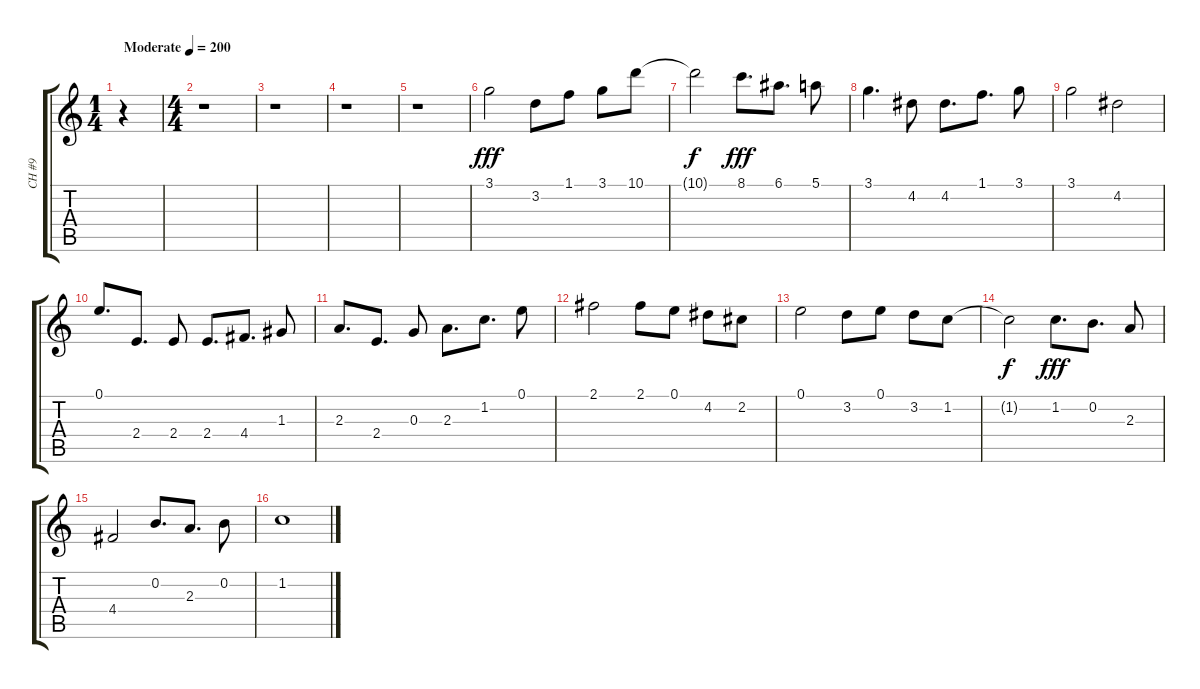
\track ("CH #9" "CH #9") {instrument distortionguitar}
\staff {score tabs}
\tuning (E4 B3 G3 D3 A2 E2) {hide}
\ts (1 4)
\tempo (200 "Moderate")
\clef g2
\ks c
r.4{dy fff instrument distortionguitar} |
\ts (4 4)
r.1 |
r.1 |
r.1 |
r.1 |
3.1.2{balance 14} 3.2.8 1.1.8 3.1.8 10.1.8 |
10.1{t}.2{dy f} 8.1.8{d dy fff} 6.1.8{d} 5.1.8 |
3.1.4{d} 4.2.8 4.2.8{d} 1.1.8{d} 3.1.8 |
3.1.2 4.2.2 |
0.1.8{d} 2.4.8{d} 2.4.8 2.4.8{d} 4.4.8{d} 1.3.8 |
2.3.8{d} 2.4.8{d} 0.3.8 2.3.8{d} 1.2.8{d} 0.1.8 |
2.1.2 2.1.8 0.1.8 4.2.8 2.2.8 |
0.1.2 3.2.8 0.1.8 3.2.8 1.2.8 |
1.2{t}.2{dy f} 1.2.8{d dy fff} 0.2.8{d} 2.3.8 |
4.4.2 0.2.8{d} 2.3.8{d} 0.2.8 |
1.2.1
